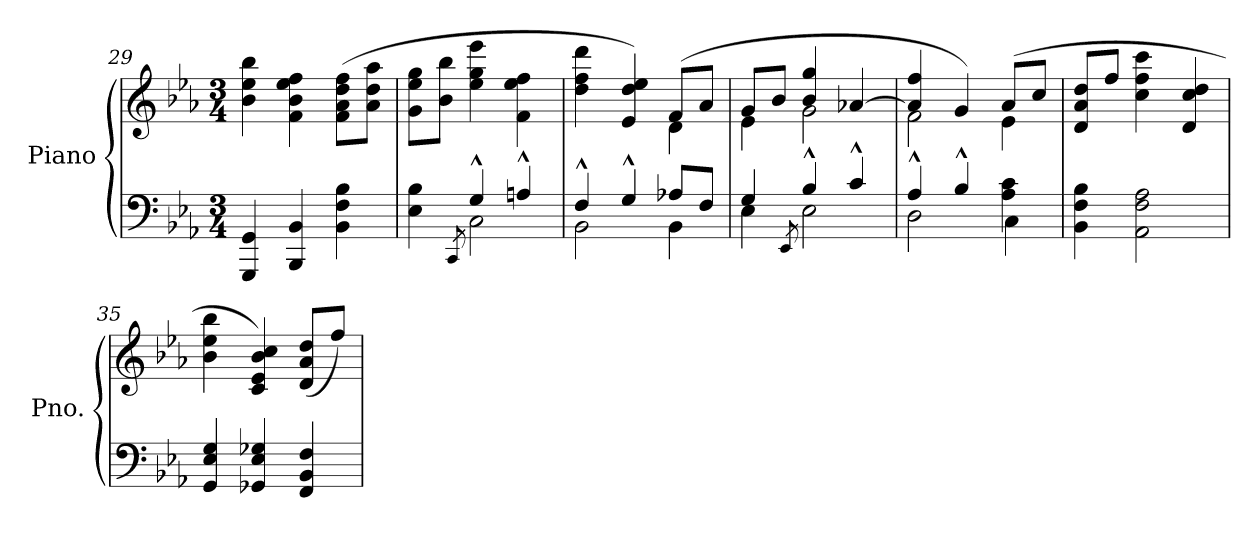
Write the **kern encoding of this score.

**kern	**kern
*part1	*part1
*staff2	*staff1
*I"Piano	*
*I'Pno.	*
*clefF4	*clefG2
*k[b-e-a-]	*k[b-e-a-]
*M3/4	*M3/4
=29	=29
4GGG/ 4GG/	4b-\ 4ee-\ 4bb-\
4BBB-/ 4BB-/	4f\ 4b-\ 4ee-\ 4ff\
4BB-\ 4F\ 4B-\	(>8f\ 8a-\ 8dd\ 8ff\L
.	8a-\ 8dd\ 8aa-\J
=30	=30
*^	*
4E-\ 4B-\	4ryy	8g\ 8ee-\ 8gg\L
.	.	8b-\ 8bb-\J
.	8qCC/	.
4G^^/	2C\	4ee-\ 4gg\ 4eee-\
4An^^/	.	4f\ 4ee-\ 4ff\
=31	=31	=31
*	*	*^
4F^^/	2BB-\	4dd\ 4ff\ 4ddd\	2ryy
4G^^/	.	4e-/ 4dd/ 4ee-/)	.
8A-X/L	4BB-\	(>8f/L	4d\
8F/J	.	8a-/J	.
=32	=32	=32	=32
4G/	4E-\	8g/L	4e-\
.	.	8b-/J	.
.	8qEE-/	.	.
4B-^^/	2E-\	4b-/ 4gg/	2g\
4c^^/	.	[4a-X/	.
!!LO:LB:g=z	!!
=33	=33	=33	=33
4A-^^/	2D\	4a-/] 4ff/	2f\
4B-^^/	.	4g/)	.
4A-\ 4c\	4C\	(>8a-/L	4e-\
.	.	8cc/J	.
*v	*v	*	*
*	*v	*v
=34	=34
4BB-\ 4F\ 4B-\	8d/ 8a-/ 8dd/L
.	8ff/J
2AA-\ 2F\ 2A-\	4cc\ 4ff\ 4ccc\
.	4d/ 4cc/ 4dd/
=35	=35
4GG/ 4E-/ 4G/	4b-\ 4ee-\ 4bb-\
4GG-X/ 4E-/ 4G-X/	4c/ 4e-/ 4b-/ 4cc/)
4FF/ 4BB-/ 4F/	(>8d/ 8a-/ 8dd/L
.	8ff/J)
=	=
*-	*-
